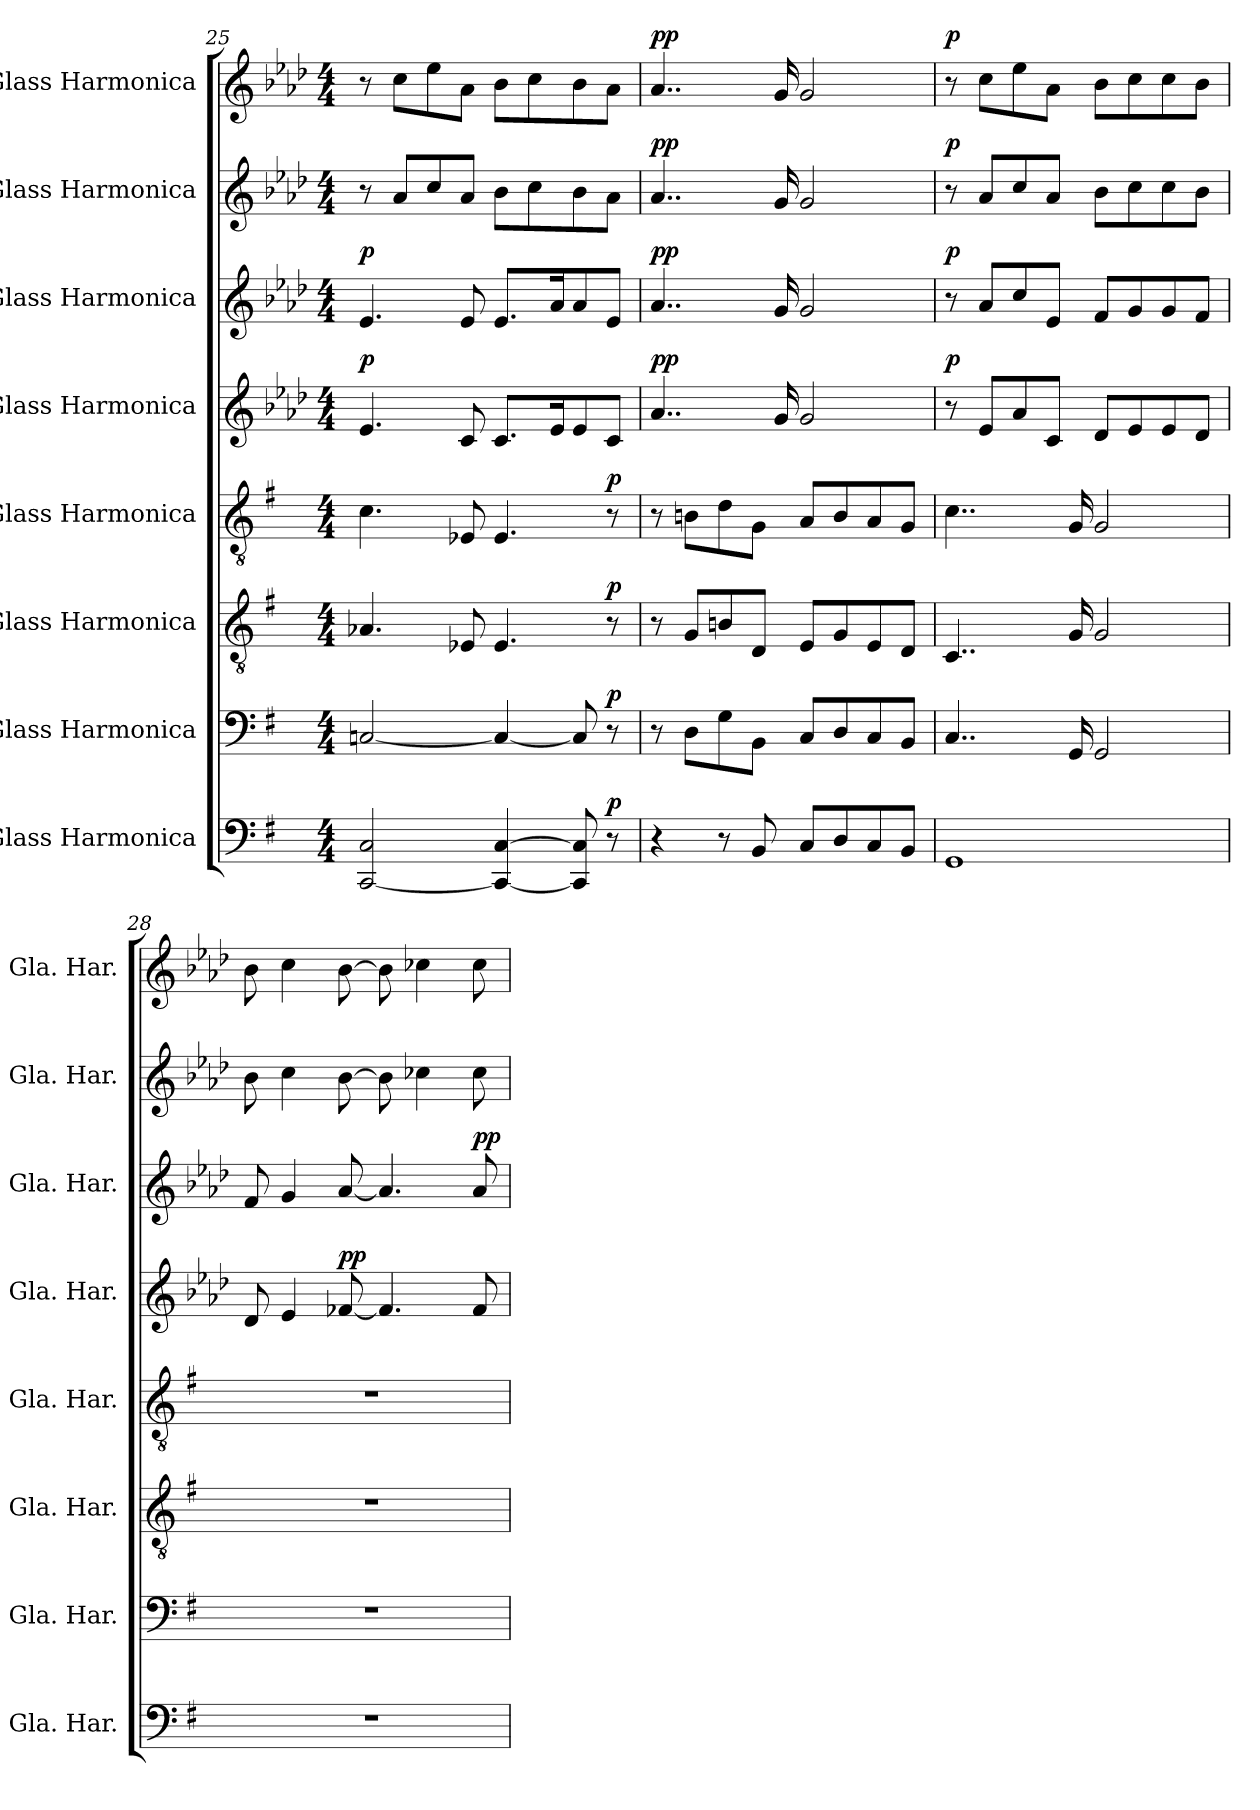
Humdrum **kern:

**kern	**dynam	**kern	**dynam	**kern	**dynam	**kern	**dynam	**kern	**dynam	**kern	**dynam	**kern	**dynam	**kern	**dynam
*part8	*part8	*part7	*part7	*part6	*part6	*part5	*part5	*part4	*part4	*part3	*part3	*part2	*part2	*part1	*part1
*staff8	*staff8	*staff7	*staff7	*staff6	*staff6	*staff5	*staff5	*staff4	*staff4	*staff3	*staff3	*staff2	*staff2	*staff1	*staff1
*I"Glass Harmonica	*	*I"Glass Harmonica	*	*I"Glass Harmonica	*	*I"Glass Harmonica	*	*I"Glass Harmonica	*	*I"Glass Harmonica	*	*I"Glass Harmonica	*	*I"Glass Harmonica	*
*I'Gla. Har.	*	*I'Gla. Har.	*	*I'Gla. Har.	*	*I'Gla. Har.	*	*I'Gla. Har.	*	*I'Gla. Har.	*	*I'Gla. Har.	*	*I'Gla. Har.	*
*clefF4	*	*clefF4	*	*clefGv2	*	*clefGv2	*	*clefG2	*	*clefG2	*	*clefG2	*	*clefG2	*
*k[f#]	*	*k[f#]	*	*k[f#]	*	*k[f#]	*	*k[b-e-a-d-]	*	*k[b-e-a-d-]	*	*k[b-e-a-d-]	*	*k[b-e-a-d-]	*
*G:	*	*G:	*	*G:	*	*G:	*	*A-:	*	*A-:	*	*A-:	*	*A-:	*
*M4/4	*	*M4/4	*	*M4/4	*	*M4/4	*	*M4/4	*	*M4/4	*	*M4/4	*	*M4/4	*
=25	=25	=25	=25	=25	=25	=25	=25	=25	=25	=25	=25	=25	=25	=25	=25
!	!	!	!	!	!	!	!	!	!LO:DY:a	!	!LO:DY:a	!	!	!	!
[2CC/ 2C/	.	[2Cn/	.	4.A-X/	.	4.c\	.	4.e-/	p	4.e-/	p	8r	.	8r	.
.	.	.	.	.	.	.	.	.	.	.	.	8a-/L	.	8cc\L	.
.	.	.	.	.	.	.	.	.	.	.	.	8cc/	.	8ee-\	.
.	.	.	.	8E-X/	.	8E-X/	.	8c/	.	8e-/	.	8a-/J	.	8a-\J	.
4CC/_ [4C/	.	4C/_	.	4.E-/	.	4.E-/	.	8.c/L	.	8.e-/L	.	8b-\L	.	8b-\L	.
.	.	.	.	.	.	.	.	.	.	.	.	8cc\	.	8cc\	.
.	.	.	.	.	.	.	.	16e-/K	.	16a-/K	.	.	.	.	.
8CC/] 8C/]	.	8C/]	.	.	.	.	.	8e-/	.	8a-/	.	8b-\	.	8b-\	.
!	!LO:DY:a	!	!LO:DY:a	!	!LO:DY:a	!	!LO:DY:a	!	!	!	!	!	!	!	!
8r	p	8r	p	8r	p	8r	p	8c/J	.	8e-/J	.	8a-\J	.	8a-\J	.
=26	=26	=26	=26	=26	=26	=26	=26	=26	=26	=26	=26	=26	=26	=26	=26
!	!	!	!	!	!	!	!	!	!LO:DY:a	!	!LO:DY:a	!	!LO:DY:a	!	!LO:DY:a
4r	.	8r	.	8r	.	8r	.	4..a-/	pp	4..a-/	pp	4..a-/	pp	4..a-/	pp
.	.	8D\L	.	8G/L	.	8Bn\L	.	.	.	.	.	.	.	.	.
8r	.	8G\	.	8Bn/	.	8d\	.	.	.	.	.	.	.	.	.
8BB/	.	8BB\J	.	8D/J	.	8G\J	.	.	.	.	.	.	.	.	.
.	.	.	.	.	.	.	.	16g/	.	16g/	.	16g/	.	16g/	.
8C/L	.	8C/L	.	8E/L	.	8A/L	.	2g/	.	2g/	.	2g/	.	2g/	.
8D/	.	8D/	.	8G/	.	8B/	.	.	.	.	.	.	.	.	.
8C/	.	8C/	.	8E/	.	8A/	.	.	.	.	.	.	.	.	.
8BB/J	.	8BB/J	.	8D/J	.	8G/J	.	.	.	.	.	.	.	.	.
!!LO:PB:g=z
=27	=27	=27	=27	=27	=27	=27	=27	=27	=27	=27	=27	=27	=27	=27	=27
!	!	!	!	!	!	!	!	!	!LO:DY:a	!	!LO:DY:a	!	!LO:DY:a	!	!LO:DY:a
1GG	.	4..C/	.	4..C/	.	4..c\	.	8r	p	8r	p	8r	p	8r	p
.	.	.	.	.	.	.	.	8e-/L	.	8a-/L	.	8a-/L	.	8cc\L	.
.	.	.	.	.	.	.	.	8a-/	.	8cc/	.	8cc/	.	8ee-\	.
.	.	.	.	.	.	.	.	8c/J	.	8e-/J	.	8a-/J	.	8a-\J	.
.	.	16GG/	.	16G/	.	16G/	.	.	.	.	.	.	.	.	.
.	.	2GG/	.	2G/	.	2G/	.	8d-/L	.	8f/L	.	8b-\L	.	8b-\L	.
.	.	.	.	.	.	.	.	8e-/	.	8g/	.	8cc\	.	8cc\	.
.	.	.	.	.	.	.	.	8e-/	.	8g/	.	8cc\	.	8cc\	.
.	.	.	.	.	.	.	.	8d-/J	.	8f/J	.	8b-\J	.	8b-\J	.
=28	=28	=28	=28	=28	=28	=28	=28	=28	=28	=28	=28	=28	=28	=28	=28
1r	.	1r	.	1r	.	1r	.	8d-/	.	8f/	.	8b-\	.	8b-\	.
.	.	.	.	.	.	.	.	4e-/	.	4g/	.	4cc\	.	4cc\	.
!	!	!	!	!	!	!	!	!	!LO:DY:a	!	!	!	!	!	!
.	.	.	.	.	.	.	.	[8f-X/	pp	[8a-/	.	[8b-\	.	[8b-\	.
.	.	.	.	.	.	.	.	4.f-/]	.	4.a-/]	.	8b-\]	.	8b-\]	.
.	.	.	.	.	.	.	.	.	.	.	.	4cc-X\	.	4cc-X\	.
!	!	!	!	!	!	!	!	!	!	!	!LO:DY:a	!	!	!	!
.	.	.	.	.	.	.	.	8f-/	.	8a-/	pp	8cc-\	.	8cc-\	.
=	=	=	=	=	=	=	=	=	=	=	=	=	=	=	=
*-	*-	*-	*-	*-	*-	*-	*-	*-	*-	*-	*-	*-	*-	*-	*-
